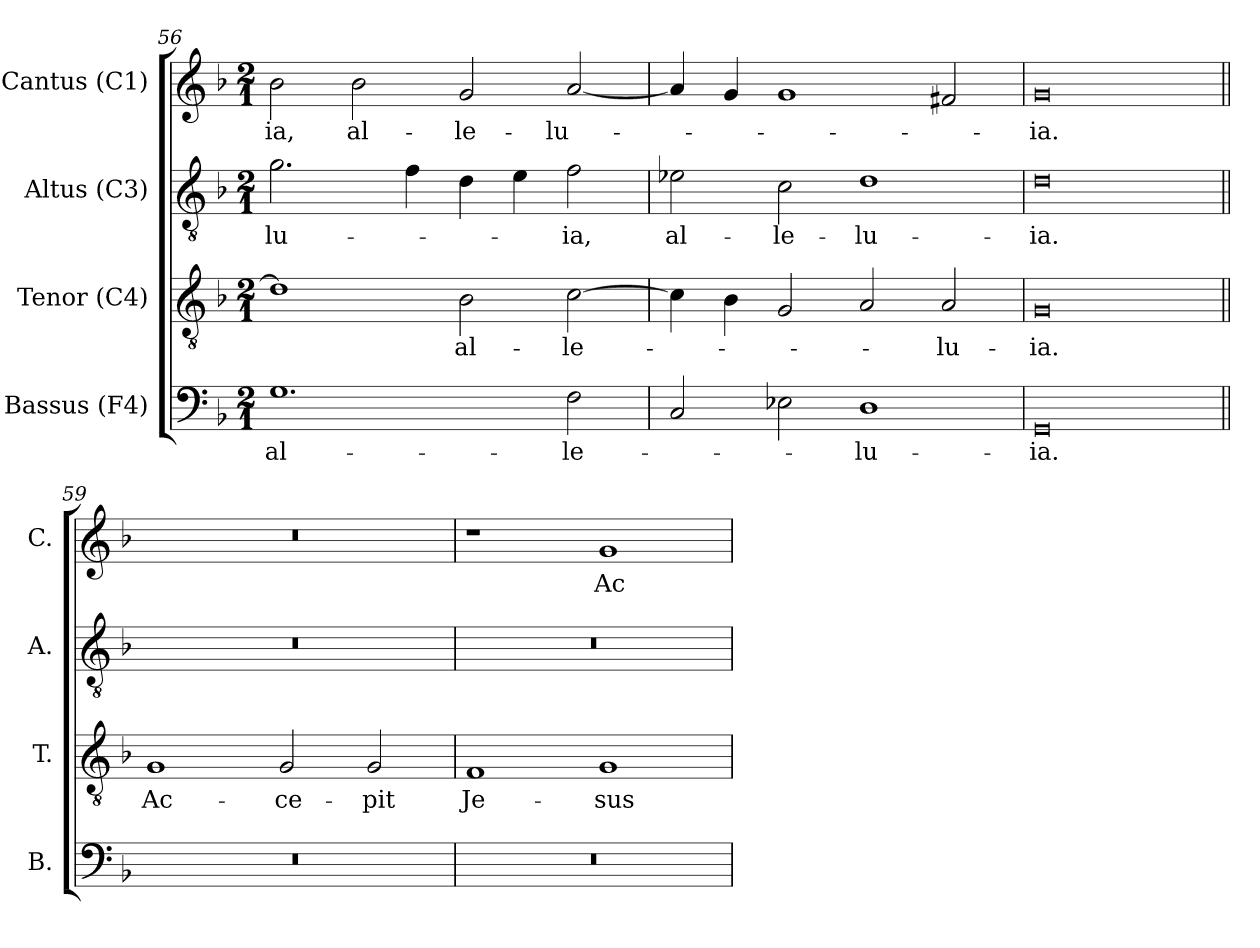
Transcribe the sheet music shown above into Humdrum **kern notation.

**kern	**text	**kern	**text	**kern	**text	**kern	**text
*part4	*part4	*part3	*part3	*part2	*part2	*part1	*part1
*staff4	*staff4	*staff3	*staff3	*staff2	*staff2	*staff1	*staff1
*I"Bassus (F4)	*	*I"Tenor (C4)	*	*I"Altus (C3)	*	*I"Cantus (C1)	*
*I'B.	*	*I'T.	*	*I'A.	*	*I'C.	*
*clefF4	*	*clefGv2	*	*clefGv2	*	*clefG2	*
*	*	*ITrd7c12	*	*ITrd7c12	*	*	*
*k[b-]	*	*k[b-]	*	*k[b-]	*	*k[b-]	*
*F:	*	*F:	*	*F:	*	*F:	*
*M2/1	*	*M2/1	*	*M2/1	*	*M2/1	*
=56	=56	=56	=56	=56	=56	=56	=56
!	!LO:LY:b:color=#000000	!	!	!	!	!	!
!	!	!	!	!	!LO:LY:b:color=#000000	!	!
!	!	!	!	!	!	!	!LO:LY:b:color=#000000
1.Gi	al-	1Di]	.	2.Gi\	-lu-	2b-i\	-ia,
!	!	!	!	!	!	!	!LO:LY:b:color=#000000
.	.	.	.	.	.	2b-i\	al-
.	.	.	.	4Fi\	.	.	.
!	!	!	!LO:LY:b:color=#000000	!	!	!	!
!	!	!	!	!	!	!	!LO:LY:b:color=#000000
.	.	2BB-i\	al-	4Di\	.	2gi/	-le-
.	.	.	.	4Ei\	.	.	.
!	!LO:LY:b:color=#000000	!	!	!	!	!	!
!	!	!	!LO:LY:b:color=#000000	!	!	!	!
!	!	!	!	!	!LO:LY:b:color=#000000	!	!
!	!	!	!	!	!	!	!LO:LY:b:color=#000000
2Fi\	-le-	[2Ci\	-le-	2Fi\	-ia,	[2ai/	-lu-
=57	=57	=57	=57	=57	=57	=57	=57
!	!	!	!	!	!LO:LY:b:color=#000000	!	!
2Ci/	.	4Ci\]	.	2E-Xi\	al-	4ai/]	.
.	.	4BB-i\	.	.	.	4gi/	.
!	!	!	!	!	!LO:LY:b:color=#000000	!	!
2E-Xi\	.	2GGi/	.	2Ci\	-le-	1gi	.
!	!LO:LY:b:color=#000000	!	!	!	!	!	!
!	!	!	!	!	!LO:LY:b:color=#000000	!	!
1Di	-lu-	2AAi/	.	1Di	-lu-	.	.
!	!	!	!LO:LY:b:color=#000000	!	!	!	!
.	.	2AAi/	-lu-	.	.	2f#i/	.
=58	=58	=58	=58	=58	=58	=58	=58
!	!LO:LY:b:color=#000000	!	!	!	!	!	!
!	!	!	!LO:LY:b:color=#000000	!	!	!	!
!	!	!	!	!	!LO:LY:b:color=#000000	!	!
!	!	!	!	!	!	!	!LO:LY:b:color=#000000
0GGi	-ia.	0GGi	-ia.	0Di	-ia.	0gi	-ia.
!!LO:LB:g=z
=59||	=59||	=59||	=59||	=59||	=59||	=59||	=59||
!LO:N:vis=1	!	!	!	!	!	!	!
!	!	!	!LO:LY:b:color=#000000	!LO:N:vis=1	!	!LO:N:vis=1	!
0r	.	1GGi	Ac-	0r	.	0r	.
!	!	!	!LO:LY:b:color=#000000	!	!	!	!
.	.	2GGi/	-ce-	.	.	.	.
!	!	!	!LO:LY:b:color=#000000	!	!	!	!
.	.	2GGi/	-pit	.	.	.	.
=60	=60	=60	=60	=60	=60	=60	=60
!LO:N:vis=1	!	!	!	!	!	!	!
!	!	!	!LO:LY:b:color=#000000	!LO:N:vis=1	!	!	!
0r	.	1FFi	Je-	0r	.	1r	.
!	!	!	!LO:LY:b:color=#000000	!	!	!	!
!	!	!	!	!	!	!	!LO:LY:b:color=#000000
.	.	1GGi	-sus	.	.	1gi	Ac-
=	=	=	=	=	=	=	=
*-	*-	*-	*-	*-	*-	*-	*-
